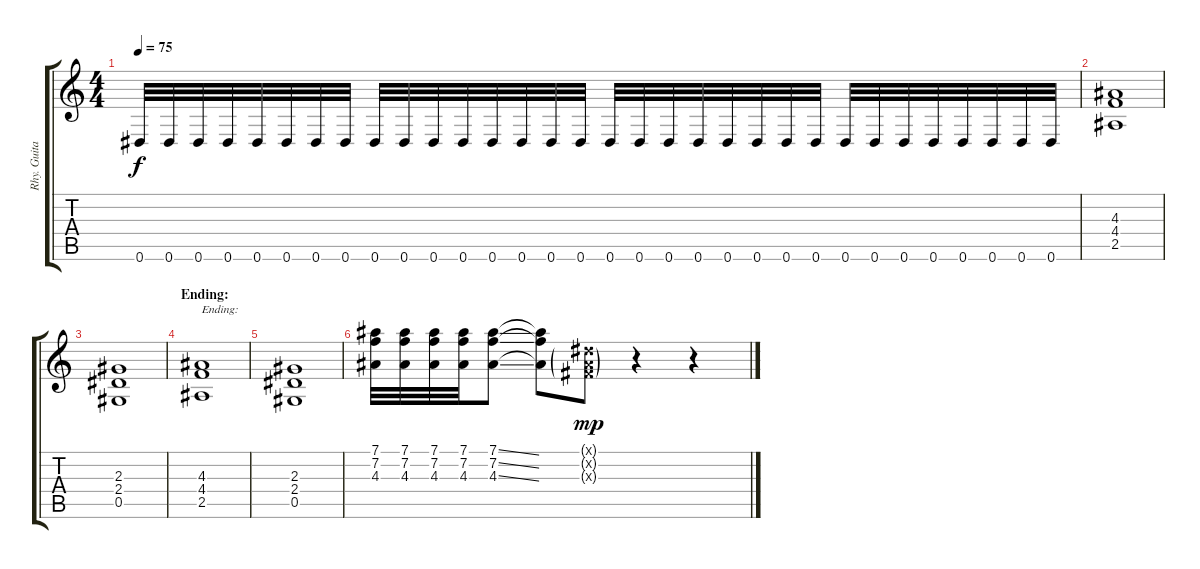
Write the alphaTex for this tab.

\track ("Rhy. Guitar 1" "Rhy. Guita") {instrument distortionguitar}
\staff {score tabs}
\tuning (Eb4 Bb3 Gb3 Db3 Ab2 Eb2) {hide}
\ts (4 4)
\tempo 75
\clef g2
\ks c
0.6.32{dy f} 0.6.32 0.6.32 0.6.32 0.6.32 0.6.32 0.6.32 0.6.32 0.6.32 0.6.32 0.6.32 0.6.32 0.6.32 0.6.32 0.6.32 0.6.32 0.6.32 0.6.32 0.6.32 0.6.32 0.6.32 0.6.32 0.6.32 0.6.32 0.6.32 0.6.32 0.6.32 0.6.32 0.6.32 0.6.32 0.6.32 0.6.32 |
(4.3 4.4 2.5).1 |
(2.3 2.4 0.5).1 |
\section ("" "Ending:")
(4.3 4.4 2.5).1{txt "Ending:"} |
(2.3 2.4 0.5).1 |
(7.1 7.2 4.3).32 (7.1 7.2 4.3).32 (7.1 7.2 4.3).32 (7.1 7.2 4.3).32 (7.1{ss} 7.2{ss} 4.3{ss}).8 (7.1{t} 7.2{t} 4.3{t}).8 (0.1{g x} 0.2{g x} 0.3{g x}).8{dy mp} r.4 r.4
